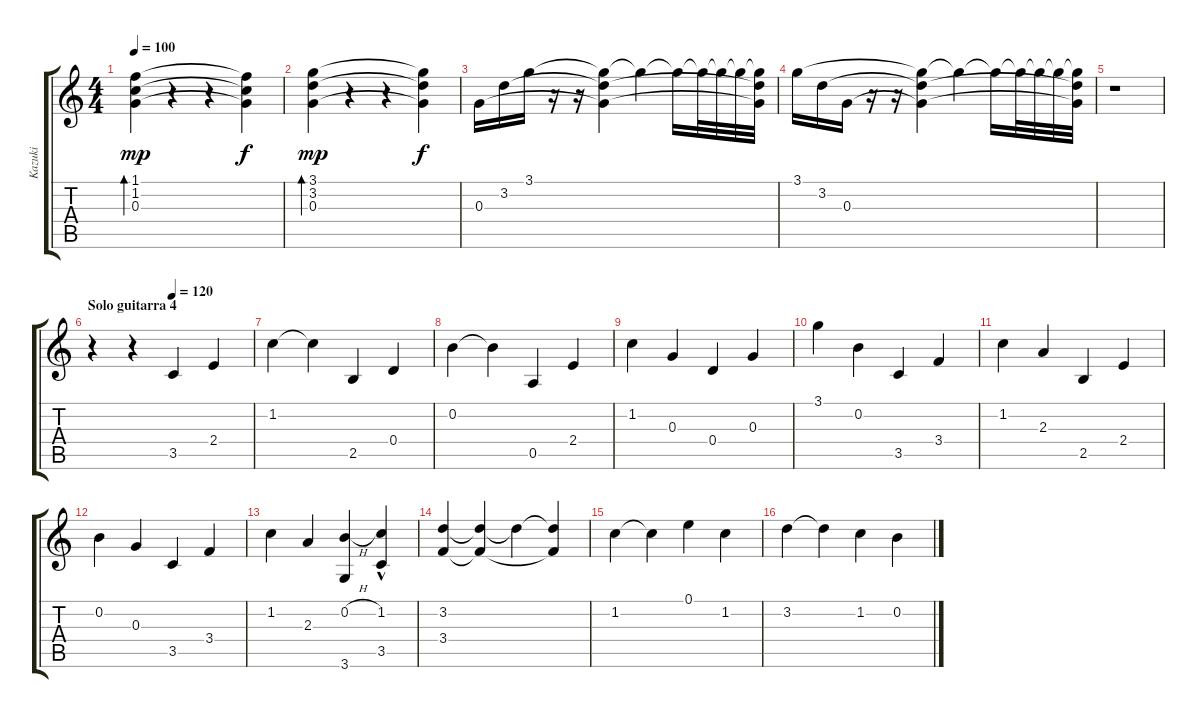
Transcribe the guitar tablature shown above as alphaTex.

\track ("Kazuki" "Kazuki") {instrument electricguitarclean}
\staff {score tabs}
\tuning (E4 B3 G3 D3 A2 E2) {hide}
\ts (4 4)
\tempo 100
\clef g2
\ks c
(1.1 1.2 0.3).4{bd 480 dy mp} r.4 r.4 (1.1{t} 1.2{t} 0.3{t}).4{dy f} |
(3.1 3.2 0.3).4{bd 480 dy mp} r.4 r.4 (3.1{t} 3.2{t} 0.3{t}).4{dy f} |
0.3.16 3.2.16 3.1.16 r.16 r.16 (3.1{t} 3.2{t} 0.3{t}).4 3.1{t}.4 3.1{t}.16 3.1{t}.32 3.1{t}.32 3.1{t}.32 (3.1{t} 3.2{t} 0.3{t}).32 |
3.1.16 3.2.16 0.3.16 r.16 r.16 (3.1{t} 3.2{t} 0.3{t}).4 3.1{t}.4 3.1{t}.16 3.1{t}.32 3.1{t}.32 3.1{t}.32 (3.1{t} 3.2{t} 0.3{t}).32 |
r.1 |
\section ("" "Solo guitarra 4")
\tempo (120 0.5)
r.4 r.4 3.5.4 2.4.4 |
1.2.4 1.2{t}.4 2.5.4 0.4.4 |
0.2.4 0.2{t}.4 0.5.4 2.4.4 |
1.2.4 0.3.4 0.4.4 0.3.4 |
3.1.4 0.2.4 3.5.4 3.4.4 |
1.2.4 2.3.4 2.5.4 2.4.4 |
0.2.4 0.3.4 3.5.4 3.4.4 |
1.2.4 2.3.4 (0.2{h} 3.6).4 (1.2{hac} 3.5).4 |
(3.2 3.4).4 (3.2{t} 3.4{t}).4 3.2{t}.4 (3.2{t} 3.4{t}).4 |
1.2.4 1.2{t}.4 0.1.4 1.2.4 |
3.2.4 3.2{t}.4 1.2.4 0.2.4
